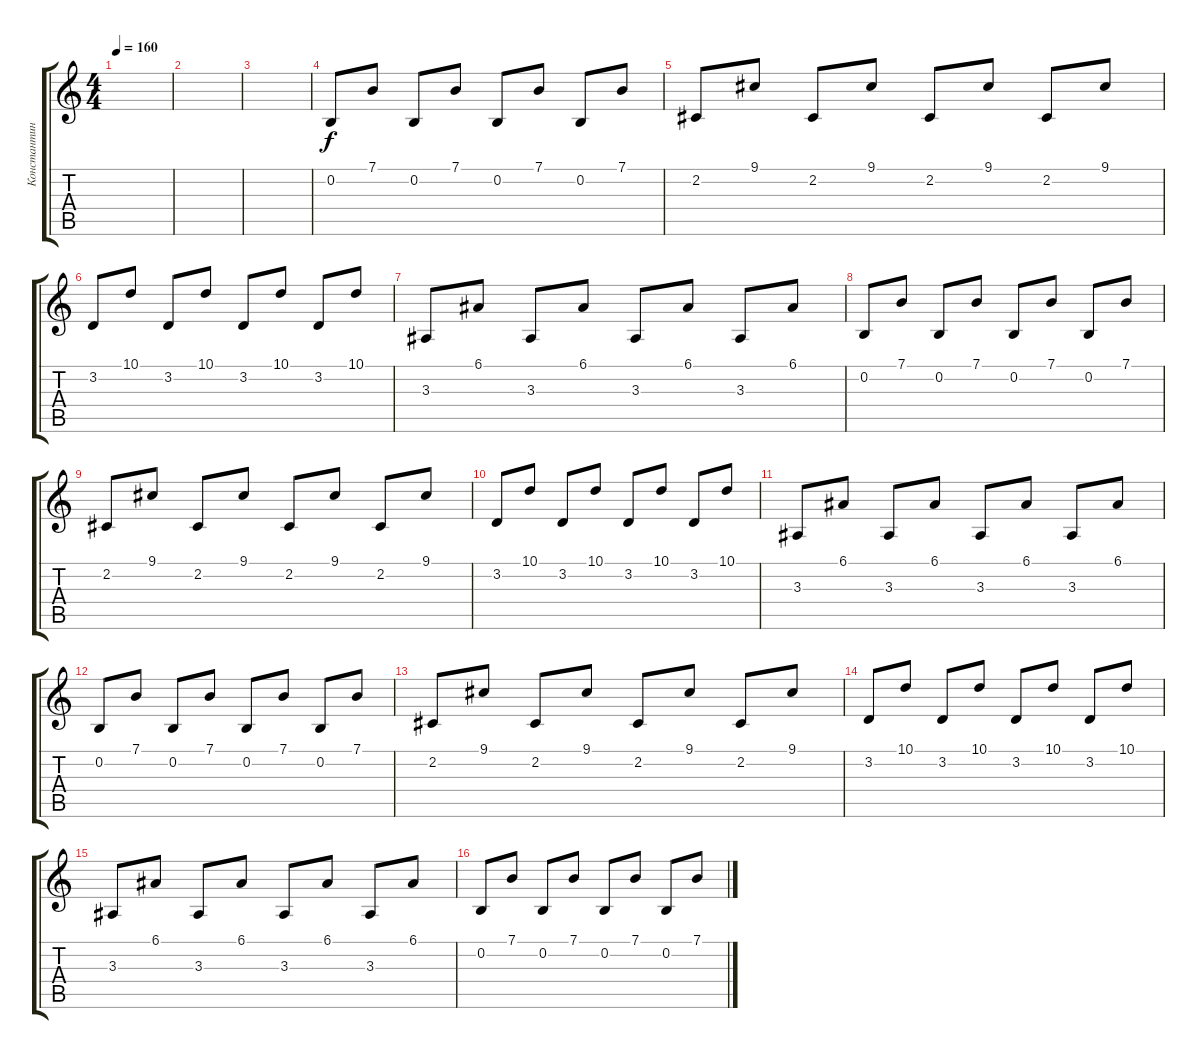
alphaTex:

\track ("Константин Бекрев" "Константин") {instrument tremolostrings}
\staff {score tabs}
\tuning (E4 B3 G3 D3 A2 E2) {hide}
\ts (4 4)
\tempo 160
\clef g2
\ks c
|
|
|
0.2.8 7.1.8 0.2.8 7.1.8 0.2.8 7.1.8 0.2.8 7.1.8 |
2.2.8 9.1.8 2.2.8 9.1.8 2.2.8 9.1.8 2.2.8 9.1.8 |
3.2.8 10.1.8 3.2.8 10.1.8 3.2.8 10.1.8 3.2.8 10.1.8 |
3.3.8 6.1.8 3.3.8 6.1.8 3.3.8 6.1.8 3.3.8 6.1.8 |
0.2.8 7.1.8 0.2.8 7.1.8 0.2.8 7.1.8 0.2.8 7.1.8 |
2.2.8 9.1.8 2.2.8 9.1.8 2.2.8 9.1.8 2.2.8 9.1.8 |
3.2.8 10.1.8 3.2.8 10.1.8 3.2.8 10.1.8 3.2.8 10.1.8 |
3.3.8 6.1.8 3.3.8 6.1.8 3.3.8 6.1.8 3.3.8 6.1.8 |
0.2.8 7.1.8 0.2.8 7.1.8 0.2.8 7.1.8 0.2.8 7.1.8 |
2.2.8 9.1.8 2.2.8 9.1.8 2.2.8 9.1.8 2.2.8 9.1.8 |
3.2.8 10.1.8 3.2.8 10.1.8 3.2.8 10.1.8 3.2.8 10.1.8 |
3.3.8 6.1.8 3.3.8 6.1.8 3.3.8 6.1.8 3.3.8 6.1.8 |
0.2.8 7.1.8 0.2.8 7.1.8 0.2.8 7.1.8 0.2.8 7.1.8
